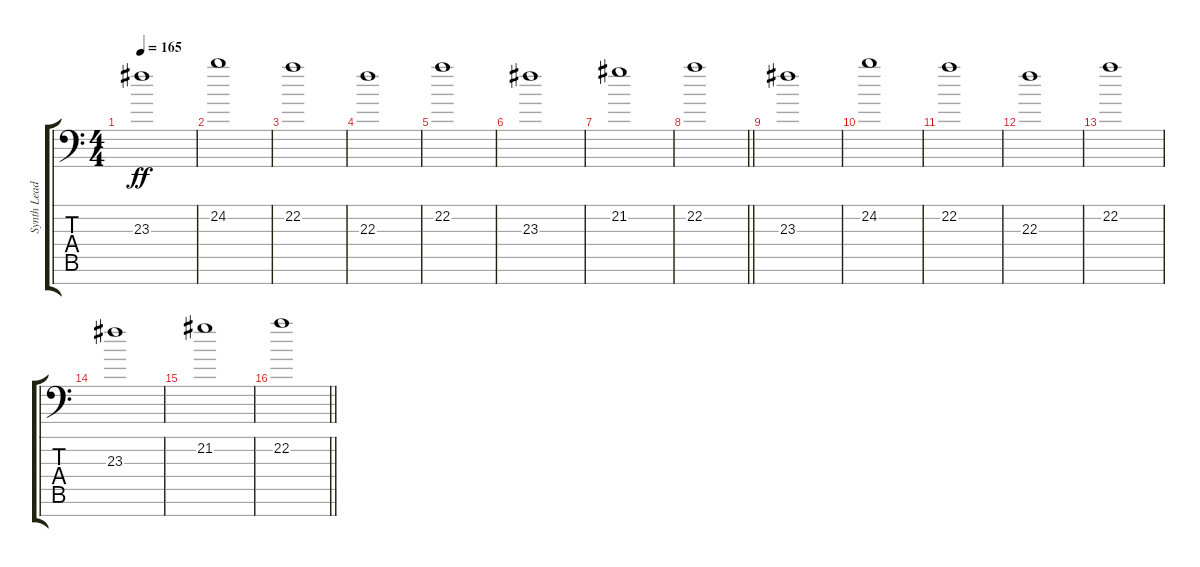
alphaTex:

\track ("Synth Lead" "Synth Lead") {instrument pad8sweep}
\staff {score tabs}
\tuning (C8 B3 G3 D3 A2 E2 C-1) {hide}
\ts (4 4)
\tempo 165
\clef f4
\ks c
23.3.1{dy ff} |
24.2.1 |
22.2.1 |
22.3.1 |
22.2.1 |
23.3.1 |
21.2.1 |
\barLineRight lightlight
22.2.1 |
23.3.1 |
24.2.1 |
22.2.1 |
22.3.1 |
22.2.1 |
23.3.1 |
21.2.1 |
\barLineRight lightlight
22.2.1
